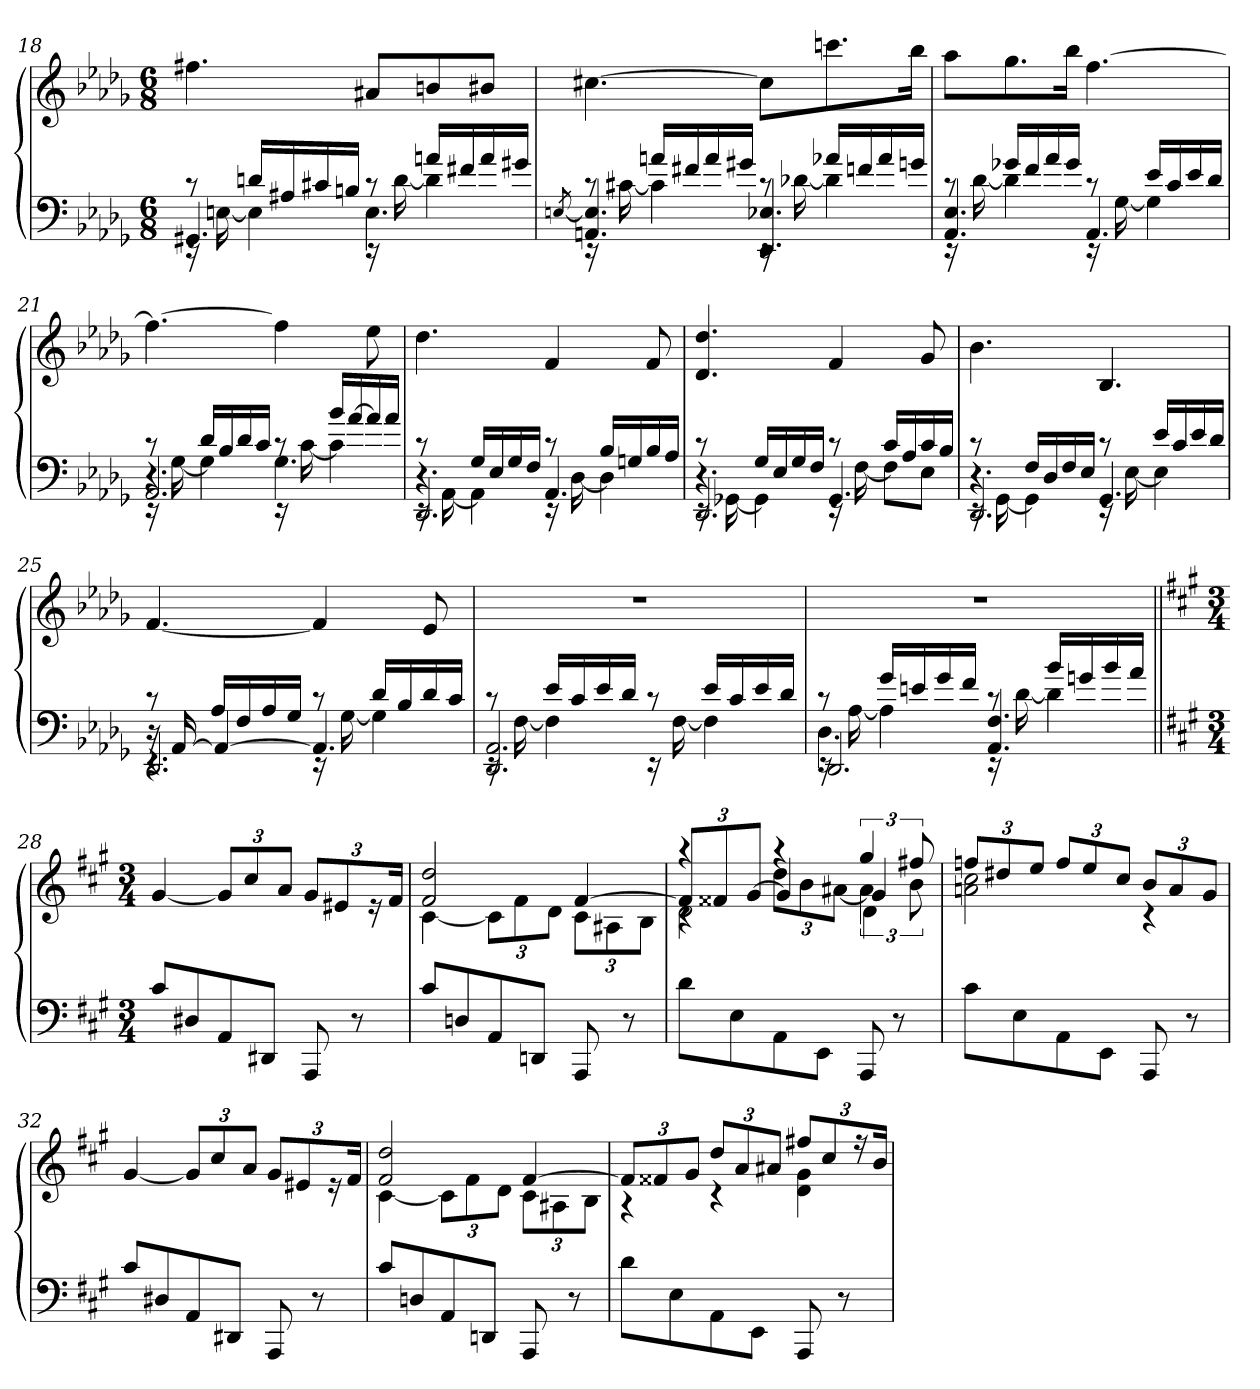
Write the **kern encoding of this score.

**kern	**kern
*part1	*part1
*staff2	*staff1
*clefF4	*clefG2
*k[b-e-a-d-g-]	*k[b-e-a-d-g-]
*D-:	*D-:
*M6/8	*M6/8
=18	=18
*^	*
*	*^	*
8rc	16rEE	4.GG#X/	4.ff#X
.	[16En	.	.
16dnLL	4E]	.	.
16A#X	.	.	.
16c#X	.	.	.
16BnJJ	.	.	.
8rc	16rEE	4.E\	8a#XL
.	[16d	.	.
16anLL	4d]	.	8bn
16f#X	.	.	.
16a	.	.	8b#XJ
16g#XJJ	.	.	.
=19	=19	=19	=19
.	.	[8qEn/	.
8rc	16rEE	4.AAn/ 4.E]/	[4.cc#X
.	[16c#X	.	.
16anLL	4c#]	.	.
16f#X	.	.	.
16a	.	.	.
16g#XJJ	.	.	.
8rc	16rEE	4.EE-/ 4.E-X/	8cc#L]
.	[16d-X	.	.
16a-XLL	4d-]	.	8.cccn
16fn	.	.	.
16a-	.	.	.
16gnJJ	.	.	16bb-Jk
=20	=20	=20	=20
8rc	16rEE	4.AA-/ 4.E-/	8aa-L
.	[16d-	.	.
16g-XLL	4d-]	.	8.gg-
16f	.	.	.
16a-	.	.	.
16g-JJ	.	.	16bb-Jk
8rc	16rEE	4.AA-/	[4.ff
.	[16G-	.	.
16e-LL	4G-]	.	.
16c	.	.	.
16e-	.	.	.
16d-JJ	.	.	.
=21	=21	=21	=21
*	*	*^	*
8rc	16rEE	4.r	2.AA-/	4.ff_
.	[16G-	.	.	.
16d-LL	4G-]	.	.	.
16B-	.	.	.	.
16d-	.	.	.	.
16cJJ	.	.	.	.
8rc	16rEE	4.G-\	.	4ff]
.	[16c	.	.	.
16b-LL	4c]	.	.	.
[16a-	.	.	.	.
16a-]	.	.	.	8ee-
16a-JJ	.	.	.	.
=22	=22	=22	=22	=22
8rc	16rEE	4.r	2.DD-/	4.dd-
.	[16AA-	.	.	.
16G-LL	4AA-]	.	.	.
16E-	.	.	.	.
16G-	.	.	.	.
16FJJ	.	.	.	.
8rc	16rEE	4.AA-/	.	4f
.	[16D-	.	.	.
16B-LL	4D-]	.	.	.
16Gn	.	.	.	.
16B-	.	.	.	8f
16A-JJ	.	.	.	.
=23	=23	=23	=23	=23
8rc	16rEE	4.r	2.DD-/	4.d- 4.dd-
.	[16GG-X	.	.	.
16G-LL	4GG-]	.	.	.
16E-	.	.	.	.
16G-	.	.	.	.
16FJJ	.	.	.	.
8rc	16rEE	4.GG-/	.	4f
.	[16F	.	.	.
16cLL	8FL]	.	.	.
16A-	.	.	.	.
16c	8E-J	.	.	8g-
16B-JJ	.	.	.	.
=24	=24	=24	=24	=24
8rc	16rEE	4.r	2.DD-/	4.b-
.	[16GG-	.	.	.
16FLL	4GG-]	.	.	.
16D-	.	.	.	.
16F	.	.	.	.
16E-JJ	.	.	.	.
8rc	16rEE	4.GG-/	.	4.B-
.	[16E-	.	.	.
16e-LL	4E-]	.	.	.
16c	.	.	.	.
16e-	.	.	.	.
16d-JJ	.	.	.	.
=25	=25	=25	=25	=25
8rc	4.rEE	16r	2.DD-/	[4.f
.	.	[16AA-/	.	.
16A-LL	.	4AA-/_	.	.
16F	.	.	.	.
16A-	.	.	.	.
16G-JJ	.	.	.	.
8rc	16rEE	4.AA-/]	.	4f]
.	[16G-	.	.	.
16d-LL	4G-]	.	.	.
16B-	.	.	.	.
16d-	.	.	.	8e-
16cJJ	.	.	.	.
*	*	*v	*v	*
=26	=26	=26	=26
8rc	16rEE	2.DD-/ 2.AA-/	2.r
.	[16F	.	.
16e-LL	4F]	.	.
16c	.	.	.
16e-	.	.	.
16d-JJ	.	.	.
8rc	16rEE	.	.
.	[16F	.	.
16e-LL	4F]	.	.
16c	.	.	.
16e-	.	.	.
16d-JJ	.	.	.
=27	=27	=27	=27
*	*	*^	*
8rc	16rEE	4.D-\	2.DD-/	2.r
.	[16A-	.	.	.
16g-LL	4A-]	.	.	.
16en	.	.	.	.
16g-	.	.	.	.
16fJJ	.	.	.	.
8rc	16rEE	4.AA-/ 4.F/	.	.
.	[16d-	.	.	.
16b-LL	4d-]	.	.	.
16gn	.	.	.	.
16b-	.	.	.	.
16a-JJ	.	.	.	.
*v	*v	*v	*v	*
=28||	=28||
*k[f#c#g#]	*k[f#c#g#]
*M3/4	*M3/4
8c#L	[4g#
8D#X	.
8AA	12g#L]
.	12cc#
8DD#XJ	.
.	12aJ
8AAA	12g#L
.	12e#X
8r	.
.	24r
.	24f#Jk
=29	=29
*	*^
8c#L	2f# 2dd	[4c#
8Dn	.	.
8AA	.	12c#L]
.	.	12f#
8DDnJ	.	.
.	.	12dJ
8AAA	[4f#	12c#L
.	.	12A#X
8r	.	.
.	.	12BJ
=30	=30	=30
*	*^	*^
8dL	4raa	4rc	12f#/L]	2d\
.	.	.	12f##X/	.
8E	.	.	.	.
.	.	.	[12g#/J	.
8AA	4raa	12ddL	4g#/]	.
.	.	12b	.	.
8EEJ	.	.	.	.
.	.	[12a#XJ	.	.
8AAA	6gg#	6a#]	4g#/	4d\
8r	.	.	.	.
.	12ff#X	12b	.	.
*	*	*v	*v	*v
=31	=31	=31
8c#L	12ffnL	2an 2cc#
.	12dd#X	.
8E	.	.
.	12eeJ	.
8AA	12ffL	.
.	12ee	.
8EEJ	.	.
.	12cc#J	.
8AAA	12bL	4rc
.	12a	.
8r	.	.
.	12g#J	.
*	*v	*v
=32	=32
8c#L	[4g#
8D#X	.
8AA	12g#L]
.	12cc#
8DD#XJ	.
.	12aJ
8AAA	12g#L
.	12e#X
8r	.
.	24r
.	24f#Jk
=33	=33
*	*^
8c#L	2f# 2dd	[4c#
8Dn	.	.
8AA	.	12c#L]
.	.	12f#
8DDnJ	.	.
.	.	12dJ
8AAA	[4f#	12c#L
.	.	12A#X
8r	.	.
.	.	12BJ
=34	=34	=34
8dL	12f#L]	4r
.	12f##X	.
8E	.	.
.	12g#J	.
8AA	12ddL	4r
.	12a	.
8EEJ	.	.
.	12a#XJ	.
8AAA	12ff#XL	4d 4g#
.	12cc#	.
8r	.	.
.	24r	.
.	24bJk	.
*	*v	*v
=	=
*-	*-
